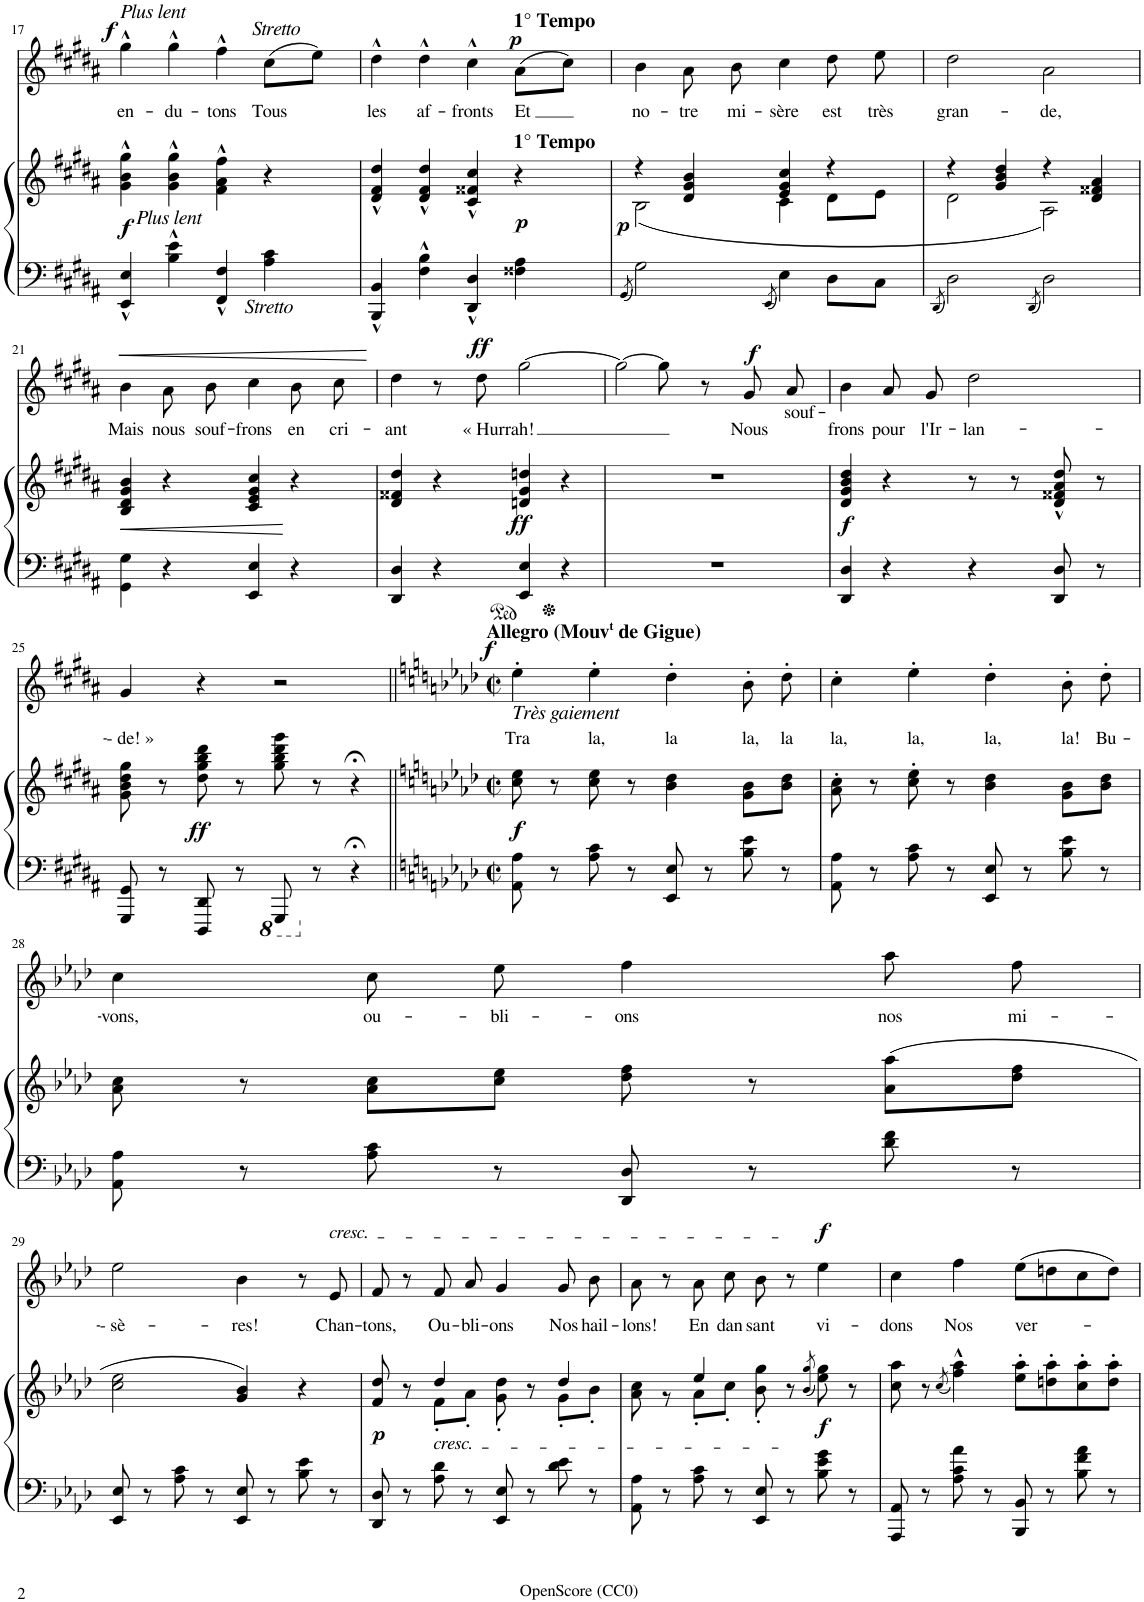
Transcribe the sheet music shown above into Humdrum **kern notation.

**kern	**kern	**dynam	**kern	**text	**dynam
*part2	*part2	*part2	*part1	*part1	*part1
*staff3	*staff2	*staff2/3	*staff1	*staff1	*staff1
*I"Piano	*	*	*I"Oboe	*	*
*I'Pno	*	*	*I'Ob	*	*
!!LO:PB:g=z
*clefF4	*clefG2	*	*clefG2	*	*
*k[f#c#g#d#a#]	*k[f#c#g#d#a#]	*	*k[f#c#g#d#a#]	*	*
*M4/4	*M4/4	*	*M4/4	*	*
*met(c)	*met(c)	*	*met(c)	*	*
=17	=17	=17	=17	=17	=17
!	!	!	!LO:TX:a:i:t=Plus lent	!	!
!	!LO:TX:b:i:t=Plus lent	!	!	!	!
!	!	!LO:DY:b	!	!LO:LY:b	!LO:DY:a
4EE/^^ 4E/^^	4g#\^^ 4b\^^ 4gg#\^^	f	4gg#^^\	en-	f
!	!	!	!	!LO:LY:b	!
4B\^^ 4e\^^	4g#\^^ 4b\^^ 4gg#\^^	.	4gg#^^\	-du-	.
!	!	!	!	!LO:LY:b	!
4FF#/^^ 4F#/^^	4f#\^^ 4a#\^^ 4ff#\^^	.	4ff#^^\	-tons	.
!	!	!	!LO:TX:a:i:t=Stretto	!	!
!LO:TX:b:i:t=Stretto	!	!	!	!	!
!	!	!	!	!LO:LY:b	!
4A#\ 4c#\	4r	.	(8cc#\L	Tous	.
.	.	.	8ee\J)	.	.
=18	=18	=18	=18	=18	=18
!	!	!	!	!LO:LY:b	!
4BBB/^^ 4BB/^^	4d#/^^ 4f#/^^ 4dd#/^^	.	4dd#^^\	les	.
!	!	!	!	!LO:LY:b	!
4F#\^^ 4B\^^	4d#/^^ 4f#/^^ 4dd#/^^	.	4dd#^^\	af-	.
!	!	!	!	!LO:LY:b	!
4DD#/^^ 4D#/^^	4c#/^^ 4f##X/^^ 4cc#/^^	.	4cc#^^\	-fronts	.
!	!	!	!LO:TX:a:B:t=1° Tempo	!	!
!	!LO:TX:a:B:t=1° Tempo	!	!	!	!
!	!	!LO:DY:a=2	!	!LO:LY:b	!LO:DY:a
4F##X\ 4A#\	4r	p	(8a#\L	Et	p
.	.	.	8cc#\J)	.	.
=19	=19	=19	=19	=19	=19
8qGG#/	.	.	.	.	.
*	*^	*	*	*	*
!	!	!	!LO:DY:b	!	!LO:LY:b	!
2G#\	4r	(2B\	p	4b\	no-	.
!	!	!	!	!	!LO:LY:b	!
.	4d#/ 4g#/ 4b/	.	.	8a#\	-tre	.
!	!	!	!	!	!LO:LY:b	!
.	.	.	.	8b\	mi-	.
8qEE/	.	.	.	.	.	.
!	!	!	!	!	!LO:LY:b	!
4E\	4e/ 4g#/ 4cc#/	4c#\	.	4cc#\	-sère	.
!	!	!	!	!	!LO:LY:b	!
8D#\L	4r	8d#\L	.	8dd#\	est	.
!	!	!	!	!	!LO:LY:b	!
8C#\J	.	8e\J	.	8ee\	très	.
=20	=20	=20	=20	=20	=20	=20
8qDD#/	.	.	.	.	.	.
!	!	!	!	!	!LO:LY:b	!
2D#\	4r	2d#\	.	2dd#\	gran-	.
.	4g#/ 4b/ 4dd#/	.	.	.	.	.
8qDD#/	.	.	.	.	.	.
!	!	!	!	!	!LO:LY:b	!
2D#\	4r	2A#\)	.	2a#\	-de,	.
.	4d#/ 4f##X/ 4a#/	.	.	.	.	.
*	*v	*v	*	*	*	*
!!LO:LB:g=z
=21	=21	=21	=21	=21	=21
!	!	!LO:HP:b	!	!LO:LY:b	!LO:HP:b
4GG#\ 4G#\	4B/ 4d#/ 4g#/ 4b/	<	4b\	Mais	<
!	!	!	!	!LO:LY:b	!
4r	4r	.	8a#\	nous	.
!	!	!	!	!LO:LY:b	!
.	.	.	8b\	souf-	.
!	!	!	!	!LO:LY:b	!
4EE/ 4E/	4c#/ 4e/ 4g#/ 4cc#/	.	4cc#\	-frons	.
!	!	!	!	!LO:LY:b	!
4r	4r	[	8b\	en	.
!	!	!	!	!LO:LY:b	!
.	.	.	8cc#\	cri-	.
.	.	.	.	.	[
=22	=22	=22	=22	=22	=22
!	!	!	!	!LO:LY:b	!
4DD#/ 4D#/	4d#/ 4f##X/ 4dd#/	.	4dd#\	-ant	.
4r	4r	.	8r	.	.
!	!	!	!	!LO:LY:b	!LO:DY:a
.	.	.	8dd#\	« Hurrah!	ff
!	!	!LO:DY:b	!	!	!
4EE/ 4E/	4dn/ 4g#/ 4ddn/	ff	[2gg#\	.	.
4r	4r	.	.	.	.
=23	=23	=23	=23	=23	=23
1r	1r	.	2gg#\_	.	.
.	.	.	8gg#\]	.	.
.	.	.	8r	.	.
!	!	!	!	!LO:LY:b	!LO:DY:a
.	.	.	8g#/	Nous	f
!	!	!	!	!LO:LY:b	!
.	.	.	8a#/	souf-	.
=24	=24	=24	=24	=24	=24
!	!	!LO:DY:b	!	!LO:LY:b	!
4DD#/ 4D#/	4d#/ 4g#/ 4b/ 4dd#/	f	4b\	-frons	.
!	!	!	!	!LO:LY:b	!
4r	4r	.	8a#/	pour	.
!	!	!	!	!LO:LY:b	!
.	.	.	8g#/	l'Ir-	.
!	!	!	!	!LO:LY:b	!
4r	8r	.	2dd#\	-lan-	.
.	8r	.	.	.	.
8DD#/ 8D#/	8d#/^^ 8f##X/^^ 8a#/^^ 8dd#/^^	.	.	.	.
8r	8r	.	.	.	.
!!LO:LB:g=z
=25	=25	=25	=25	=25	=25
!	!	!	!	!LO:LY:b	!
8GGG#/ 8GG#/	8g#\ 8b\ 8dd#\ 8gg#\	.	4g#/	-- de! »	.
8r	8r	.	.	.	.
!	!	!LO:DY:b	!	!	!
8DDD#/ 8DD#/	8dd#\ 8gg#\ 8bb\ 8ddd#\	ff	4r	.	.
8r	8r	.	.	.	.
*8ba	*	*	*	*	*
8GGGG#/	8gg#\ 8bb\ 8ddd#\ 8ggg#\	.	2r	.	.
*X8ba	*	*	*	*	*
8r	8r	.	.	.	.
4r;<	4r;<	.	.	.	.
=26||	=26||	=26||	=26||	=26||	=26||
*k[b-e-a-d-]	*k[b-e-a-d-]	*	*k[b-e-a-d-]	*	*
*M2/2	*M2/2	*	*M2/2	*	*
*met(c|)	*met(c|)	*	*met(c|)	*	*
!	!	!	!LO:TX:a:B:t=Allegro (Mouv	!	!
!	!	!	!LO:TX:a:t=t	!	!
!	!	!	!LO:TX:a:t=de Gigue)	!	!
!	!	!	!LO:TX:b:i:t=Très gaiement	!	!
!	!	!LO:DY:b	!	!LO:LY:b	!LO:DY:a
8AA-\ 8A-\	8cc\ 8ee-\	f	4ee-'\	Tra	f
8r	8r	.	.	.	.
!	!	!	!	!LO:LY:b	!
8A-\ 8c\	8cc\ 8ee-\	.	4ee-'\	la,	.
8r	8r	.	.	.	.
!	!	!	!	!LO:LY:b	!
8EE-/ 8E-/	4b-\ 4dd-\	.	4dd-'\	la	.
8r	.	.	.	.	.
!	!	!	!	!LO:LY:b	!
8B-\ 8e-\	8g\ 8b-\L	.	8b-'\	la,	.
!	!	!	!	!LO:LY:b	!
8r	8b-\ 8dd-\J	.	8dd-'\	la	.
=27	=27	=27	=27	=27	=27
!	!	!	!	!LO:LY:b	!
8AA-\ 8A-\	8a-\' 8cc\'	.	4cc'\	la,	.
8r	8r	.	.	.	.
!	!	!	!	!LO:LY:b	!
8A-\ 8c\	8cc\' 8ee-\'	.	4ee-'\	la,	.
8r	8r	.	.	.	.
!	!	!	!	!LO:LY:b	!
8EE-/ 8E-/	4b-\ 4dd-\	.	4dd-'\	la,	.
8r	.	.	.	.	.
!	!	!	!	!LO:LY:b	!
8B-\ 8e-\	8g\ 8b-\L	.	8b-'\	la!	.
!	!	!	!	!LO:LY:b	!
8r	8b-\ 8dd-\J	.	8dd-'\	Bu-	.
!!LO:LB:g=z
=28	=28	=28	=28	=28	=28
!	!	!	!	!LO:LY:b	!
8AA-\ 8A-\	8a-\ 8cc\	.	4cc\	-vons,	.
8r	8r	.	.	.	.
!	!	!	!	!LO:LY:b	!
8A-\ 8c\	8a-\ 8cc\L	.	8cc\	ou-	.
!	!	!	!	!LO:LY:b	!
8r	8cc\ 8ee-\J	.	8ee-\	-bli-	.
!	!	!	!	!LO:LY:b	!
8DD-/ 8D-/	8dd-\ 8ff\	.	4ff\	-ons	.
8r	8r	.	.	.	.
!	!	!	!	!LO:LY:b	!
8d-\ 8f\	(8a-\ 8aa-\L	.	8aa-\	nos	.
!	!	!	!	!LO:LY:b	!
8r	8dd-\ 8ff\J	.	8ff\	mi-	.
!!LO:LB:g=z
=29	=29	=29	=29	=29	=29
!	!	!	!	!LO:LY:b	!
8EE-/ 8E-/	2cc\ 2ee-\	.	2ee-\	-- sè-	.
8r	.	.	.	.	.
8A-\ 8c\	.	.	.	.	.
8r	.	.	.	.	.
!	!	!	!	!LO:LY:b	!
8EE-/ 8E-/	4g/ 4b-/)	.	4b-\	-res!	.
8r	.	.	.	.	.
8B-\ 8e-\	4r	.	8r	.	.
!	!	!	!LO:TX:a:i:t=cresc.	!	!
!	!	!	!	!LO:LY:b	!
8r	.	.	8e-/	Chan-	.
=30	=30	=30	=30	=30	=30
*	*^	*	*	*	*
!	!	!	!LO:DY:b	!	!LO:LY:b	!
8DD-/ 8D-/	8f/ 8dd-/	4ryy	p	8f/	-tons,	.
8r	8r	.	.	8r	.	.
!	!LO:TX:b:i:t=cresc.	!	!	!	!	!
!	!	!	!	!	!LO:LY:b	!
8A-\ 8d-\	4dd-/	8f'\L	.	8f/	Ou-	.
!	!	!	!	!	!LO:LY:b	!
8r	.	8a-'\J	.	8a-/	-bli-	.
!	!	!	!	!	!LO:LY:b	!
8EE-/ 8E-/	8g\'< 8dd-\'<	4ryy	.	4g/	-ons	.
8r	8r	.	.	.	.	.
!	!	!	!	!	!LO:LY:b	!
8d-\ 8e-\	4dd-/	8g'\L	.	8g/	Nos	.
!	!	!	!	!	!LO:LY:b	!
8r	.	8b-'\J	.	8b-\	hail-	.
=31	=31	=31	=31	=31	=31	=31
!	!	!	!	!	!LO:LY:b	!
8AA-\ 8A-\	4ryy	8a-\ 8cc\	.	8a-\	-lons!	.
8r	.	8r	.	8r	.	.
!	!	!	!	!	!LO:LY:b	!
8A-\ 8c\	4ee-/	8a-'\L	.	8a-\	En	.
!	!	!	!	!	!LO:LY:b	!
8r	.	8cc'\J	.	8cc\	dan-	.
!	!	!	!	!	!LO:LY:b	!
8EE-/ 8E-/	8b-\'< 8gg\'<	4ryy	.	8b-\	-sant	.
8r	8r	.	.	8r	.	.
.	(8qb-/ 8qgg/	.	.	.	.	.
!	!	!	!LO:DY:b	!	!LO:LY:b	!LO:DY:a
8B-\ 8e-\ 8g\	8ee-\ 8gg\)	4ryy	f	4ee-\	vi-	f
8r	8r	.	.	.	.	.
*	*v	*v	*	*	*	*
=32	=32	=32	=32	=32	=32
!	!	!	!	!LO:LY:b	!
8AAA-/ 8AA-/	8cc\ 8aa-\	.	4cc\	-dons	.
8r	8r	.	.	.	.
.	(8qcc/	.	.	.	.
!	!	!	!	!LO:LY:b	!
8A-\ 8c\ 8a-\	4ff\^^ 4aa-\^^)	.	4ff\	Nos	.
8r	.	.	.	.	.
!	!	!	!	!LO:LY:b	!
8BBB-/ 8BB-/	8ee-\' 8aa-\'L	.	(8ee-\L	ver-	.
8r	8ddn\' 8aa-\'	.	8ddn\	.	.
8B-\ 8f\ 8a-\	8cc\' 8aa-\'	.	8cc\	.	.
8r	8dd\' 8aa-\'J	.	8dd\J)	.	.
=	=	=	=	=	=
*-	*-	*-	*-	*-	*-
